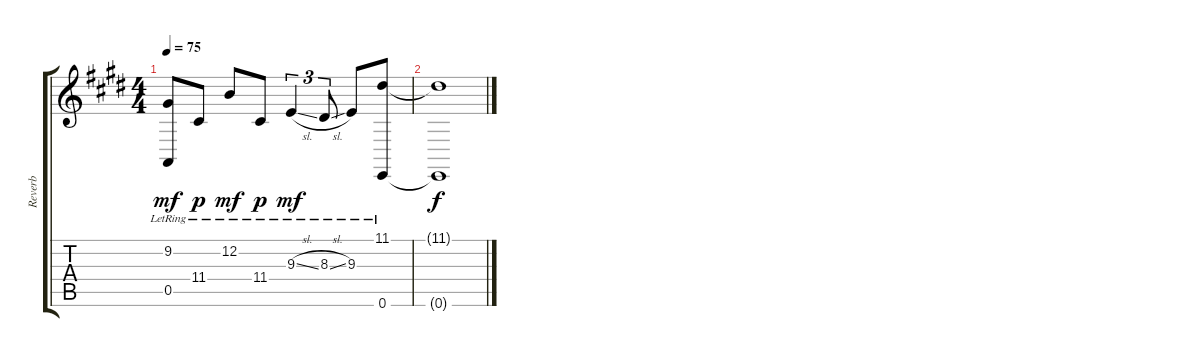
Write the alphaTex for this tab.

\track ("Reverb" "Reverb") {instrument pad2warm}
\staff {score tabs}
\tuning (E4 B3 G3 D3 A2 E2) {hide}
\ts (4 4)
\tempo 75
\clef g2
\ks e
(9.2{lr} 0.5{lr}).8{dy mf} 11.4{lr}.8{dy p} 12.2{lr}.8{dy mf} 11.4{lr}.8{dy p} 9.3{sl lr}.4{tu (3 2) dy mf} 8.3{sl lr}.8{tu (3 2)} 9.3{lr}.8 (11.1{lr} 0.6{lr}).8 |
(11.1{t} 0.6{t}).1{dy f}
